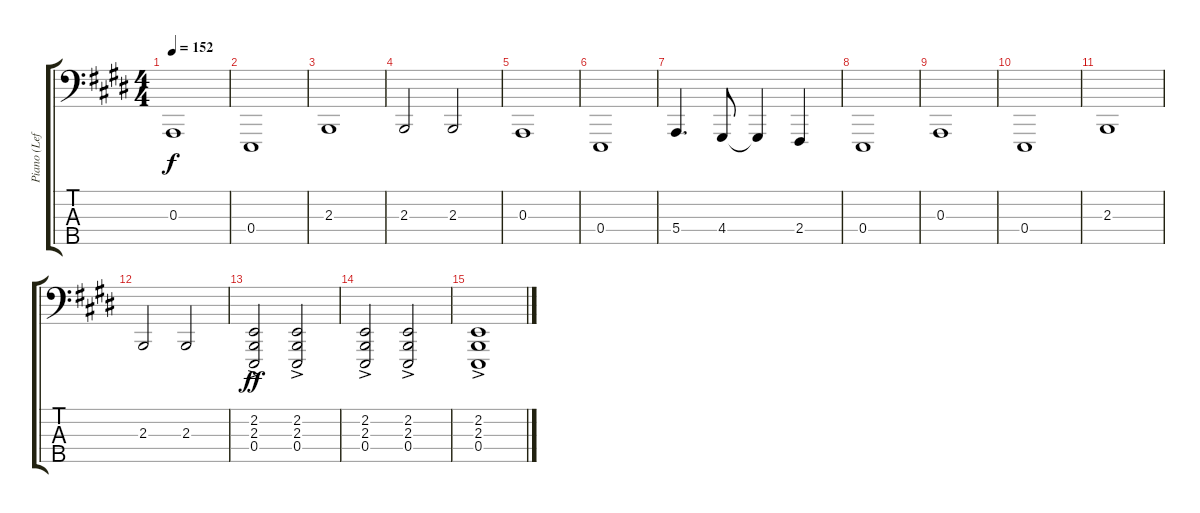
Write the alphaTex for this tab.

\track ("Piano (Left Hand)" "Piano (Lef") {instrument acousticgrandpiano}
\staff {score tabs}
\tuning (G2 D2 A1 E1 B0) {hide}
\ts (4 4)
\tempo 152
\clef f4
\ks e
0.3.1{dy f} |
0.4.1 |
2.3.1 |
2.3.2 2.3.2 |
0.3.1 |
0.4.1 |
5.4.4{d} 4.4.8 4.4{t}.4 2.4.4 |
0.4.1 |
0.3.1 |
0.4.1 |
2.3.1 |
2.3.2 2.3.2 |
(2.2{ac} 2.3{ac} 0.4{ac}).2{dy ff} (2.2{ac} 2.3{ac} 0.4{ac}).2 |
(2.2{ac} 2.3{ac} 0.4{ac}).2 (2.2{ac} 2.3{ac} 0.4{ac}).2 |
(2.2{ac} 2.3{ac} 0.4{ac}).1
